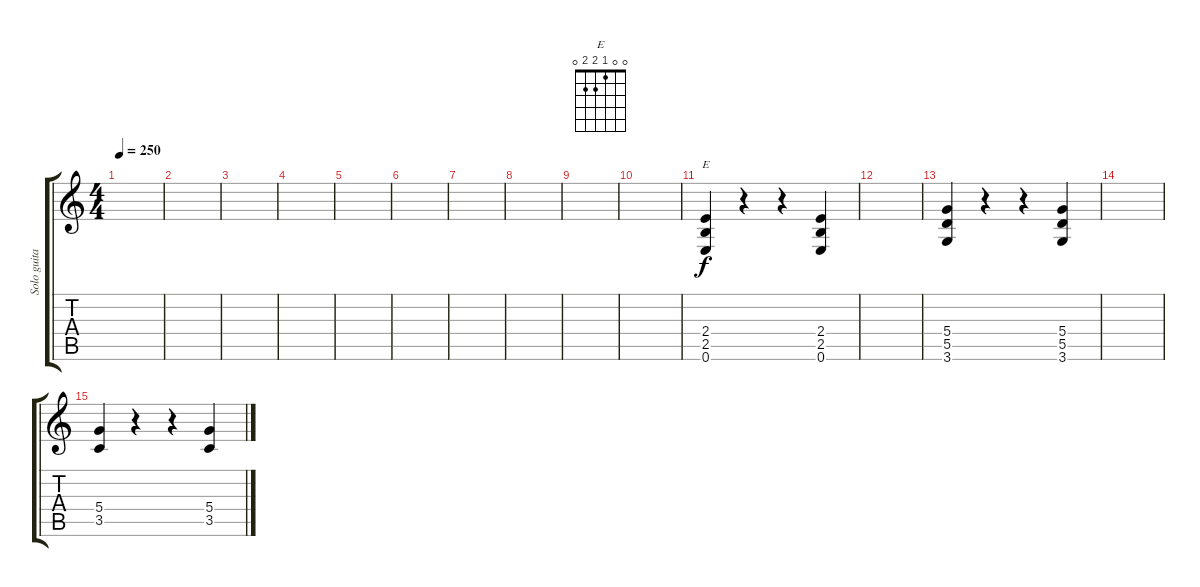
\track ("Solo guitar" "Solo guita") {instrument overdrivenguitar}
\staff {score tabs}
\tuning (E4 B3 G3 D3 A2 E2) {hide}
\chord ("E" 0 0 1 2 2 0)
\ts (4 4)
\tempo 250
\clef g2
\ks c
|
|
|
|
|
|
|
|
|
|
(2.4 2.5 0.6).4{ch "E"} r.4 r.4 (2.4 2.5 0.6).4 |
|
(5.4 5.5 3.6).4 r.4 r.4 (5.4 5.5 3.6).4 |
|
(5.4 3.5).4 r.4 r.4 (5.4 3.5).4
